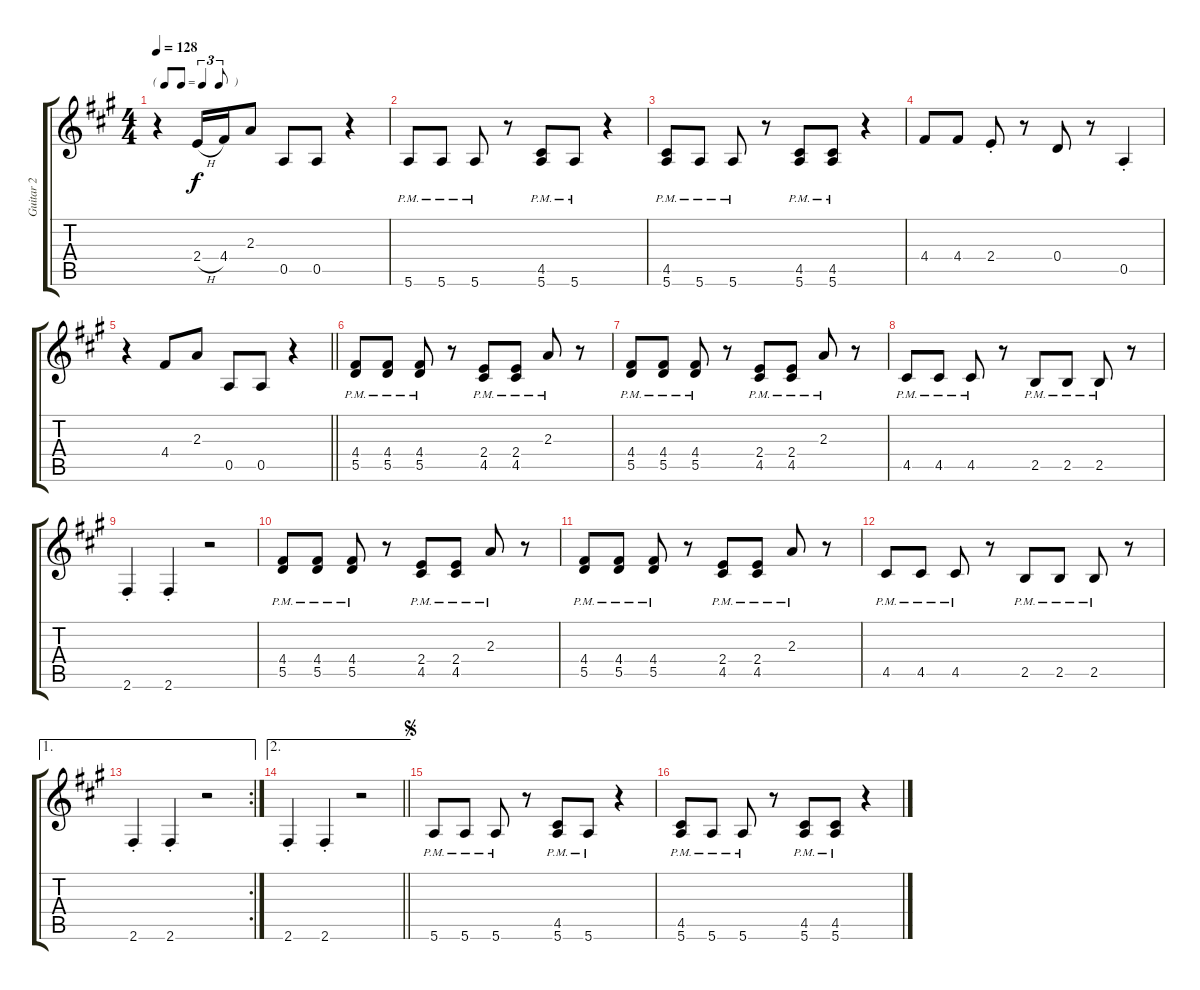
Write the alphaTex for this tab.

\track ("Guitar 2" "Guitar 2") {instrument electricguitarclean}
\staff {score tabs}
\tuning (E4 B3 G3 D3 A2 E2) {hide}
\ts (4 4)
\tf triplet8th
\tempo 128
\clef g2
\ks a
r.4{dy f} 2.4{h}.16 4.4.16 2.3.8 0.5.8 0.5.8 r.4 |
5.6{pm}.8 5.6{pm}.8 5.6{pm}.8 r.8 (4.5{pm} 5.6{pm}).8 5.6{pm}.8 r.4 |
(4.5{pm} 5.6{pm}).8 5.6{pm}.8 5.6{pm}.8 r.8 (4.5{pm} 5.6{pm}).8 (4.5{pm} 5.6{pm}).8 r.4 |
4.4.8 4.4.8 2.4{st}.8 r.8 0.4.8 r.8 0.5{st}.4 |
\barLineRight lightlight
r.4 4.4.8 2.3.8 0.5.8 0.5.8 r.4 |
(4.4{pm} 5.5{pm}).8 (4.4{pm} 5.5{pm}).8 (4.4{pm} 5.5{pm}).8 r.8 (2.4{pm} 4.5{pm}).8 (2.4{pm} 4.5{pm}).8 2.3{pm}.8 r.8 |
(4.4{pm} 5.5{pm}).8 (4.4{pm} 5.5{pm}).8 (4.4{pm} 5.5{pm}).8 r.8 (2.4{pm} 4.5{pm}).8 (2.4{pm} 4.5{pm}).8 2.3{pm}.8 r.8 |
4.5{pm}.8 4.5{pm}.8 4.5{pm}.8 r.8 2.5{pm}.8 2.5{pm}.8 2.5{pm}.8 r.8 |
2.6{st}.4 2.6{st}.4 r.2 |
(4.4{pm} 5.5{pm}).8 (4.4{pm} 5.5{pm}).8 (4.4{pm} 5.5{pm}).8 r.8 (2.4{pm} 4.5{pm}).8 (2.4{pm} 4.5{pm}).8 2.3{pm}.8 r.8 |
(4.4{pm} 5.5{pm}).8 (4.4{pm} 5.5{pm}).8 (4.4{pm} 5.5{pm}).8 r.8 (2.4{pm} 4.5{pm}).8 (2.4{pm} 4.5{pm}).8 2.3{pm}.8 r.8 |
4.5{pm}.8 4.5{pm}.8 4.5{pm}.8 r.8 2.5{pm}.8 2.5{pm}.8 2.5{pm}.8 r.8 |
\ae 1
\rc 2
2.6{st}.4 2.6{st}.4 r.2 |
\ae 2
\barLineRight lightlight
2.6{st}.4 2.6{st}.4 r.2 |
\jump segno
5.6{pm}.8 5.6{pm}.8 5.6{pm}.8 r.8 (4.5{pm} 5.6{pm}).8 5.6{pm}.8 r.4 |
(4.5{pm} 5.6{pm}).8 5.6{pm}.8 5.6{pm}.8 r.8 (4.5{pm} 5.6{pm}).8 (4.5{pm} 5.6{pm}).8 r.4
